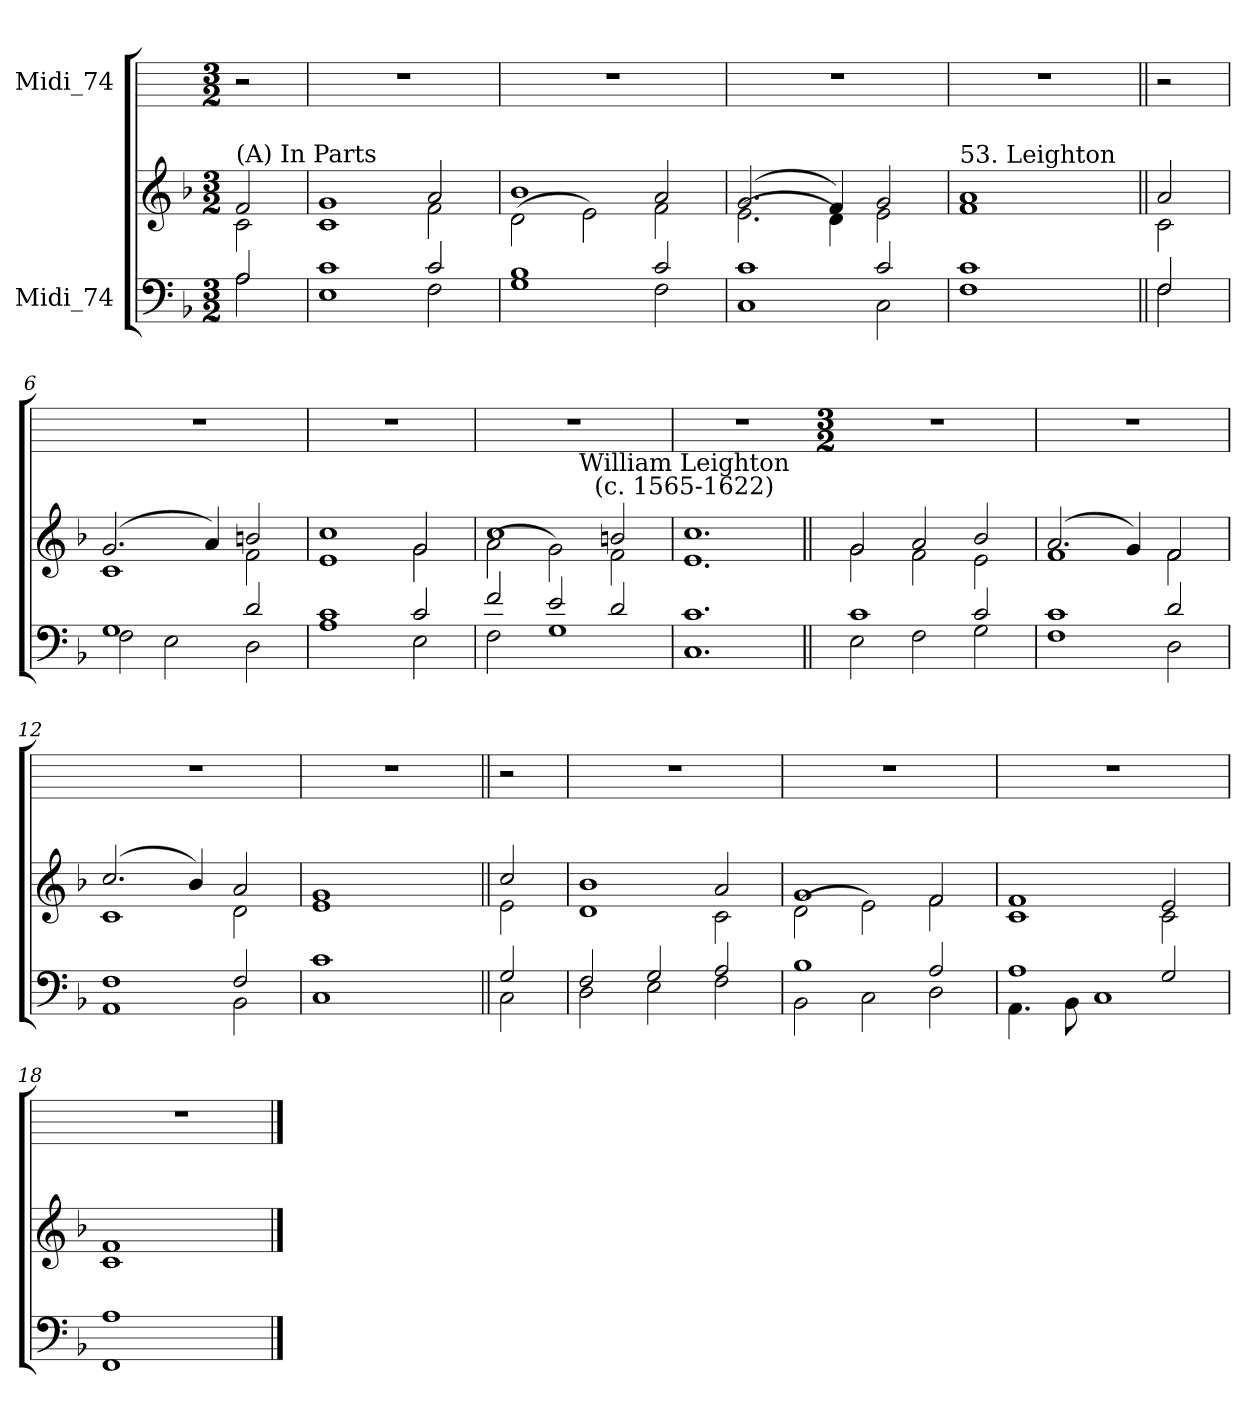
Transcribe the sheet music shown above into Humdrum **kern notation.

**kern	**kern	**kern
*part2	*part2	*part1
*staff3	*staff2	*staff1
*I"Midi_74	*	*I"Midi_74
*clefF4	*clefG2	*
*k[b-]	*k[b-]	*
*F:	*F:	*
*M3/2	*M3/2	*M3/2
=	=	=
*^	*^	*
*	*	*	*^	*
!	!	!LO:TX:a:t=(A) In Parts	!	!	!
2A/	2A\	2f/	2ryy	2c\	2r
=1	=1	=1	=1	=1	=1
1c/	1E\	1g/	1.ryy	1c\	1.r
2c/	2F\	2a/	.	2f\	.
=2	=2	=2	=2	=2	=2
1B-/	1G\	1b-/	1.ryy	(<2d\	1.r
.	.	.	.	2e\)	.
2c/	2F\	2a/	.	2f\	.
=3	=3	=3	=3	=3	=3
1c/	1C\	(>2.g/	1.ryy	(<2.e\	1.r
.	.	4f/)	.	4d\)	.
2c/	2C\	2g/	.	2e\	.
=4	=4	=4	=4	=4	=4
!	!	!LO:TX:a:t=53. Leighton	!	!	!
1c/	1F\	1a/	1ryy	1f\	1.r
2ryy	2ryy	2ryy	2ryy	2ryy	.
=5||	=5||	=5||	=5||	=5||	=5||
2F/	2F\	2a/	2ryy	2c\	2r
=6	=6	=6	=6	=6	=6
1G/	2F\	(>2.g/	1.ryy	1c\	1.r
.	2E\	.	.	.	.
.	.	4a/)	.	.	.
2d/	2D\	2bn/	.	2f\	.
=7	=7	=7	=7	=7	=7
1c/	1A\	1cc/	1.ryy	1e\	1.r
2c/	2E\	2g/	.	2g\	.
=8	=8	=8	=8	=8	=8
2f/	2F\	1cc/	1.ryy	(<2a\	1.r
2e/	1G\	.	.	2g\)	.
2d/	.	2bn/	.	2f\	.
=9	=9	=9	=9	=9	=9
!	!	!LO:TX:a:cj:t=William Leighton\n(c. 1565-1622)	!	!	!
1.c/	1.C\	1.cc/	1.ryy	1.e\	1.r
!!LO:LB:g=z
=10||	=10||	=10||	=10||	=10||	=10
*	*	*	*	*	*M3/2
1c/	2E\	2g/	1.ryy	2g\	1.r
.	2F\	2a/	.	2f\	.
2c/	2G\	2b-/	.	2e\	.
=11	=11	=11	=11	=11	=11
1c/	1F\	(>2.a/	1.ryy	1f\	1.r
.	.	4g/)	.	.	.
2d/	2D\	2f/	.	2f\	.
=12	=12	=12	=12	=12	=12
1F/	1AA\	(>2.cc/	1.ryy	1c\	1.r
.	.	4b-/)	.	.	.
2F/	2BB-\	2a/	.	2d\	.
=13	=13	=13	=13	=13	=13
1c/	1C\	1g/	1ryy	1e\	1.r
2ryy	2ryy	2ryy	2ryy	2ryy	.
=14||	=14||	=14||	=14||	=14||	=14||
2G/	2C\	2cc/	2ryy	2e\	2r
=15	=15	=15	=15	=15	=15
2F/	2D\	1b-/	1.ryy	1d\	1.r
2G/	2E\	.	.	.	.
2A/	2F\	2a/	.	2c\	.
=16	=16	=16	=16	=16	=16
1B-/	2BB-\	1g/	1.ryy	(<2d\	1.r
.	2C\	.	.	2e\)	.
2A/	2D\	2f/	.	2f\	.
=17	=17	=17	=17	=17	=17
1A/	4.AA\	1f/	1.ryy	1c\	1.r
.	8BB-\	.	.	.	.
.	1C\	.	.	.	.
2G/	.	2e/	.	2c\	.
=18	=18	=18	=18	=18	=18
1A/	1FF\	1f/	1ryy	1c\	1.r
2ryy	2ryy	2ryy	2ryy	2ryy	.
*v	*v	*	*	*	*
*	*v	*v	*v	*
==	==	==
*-	*-	*-
